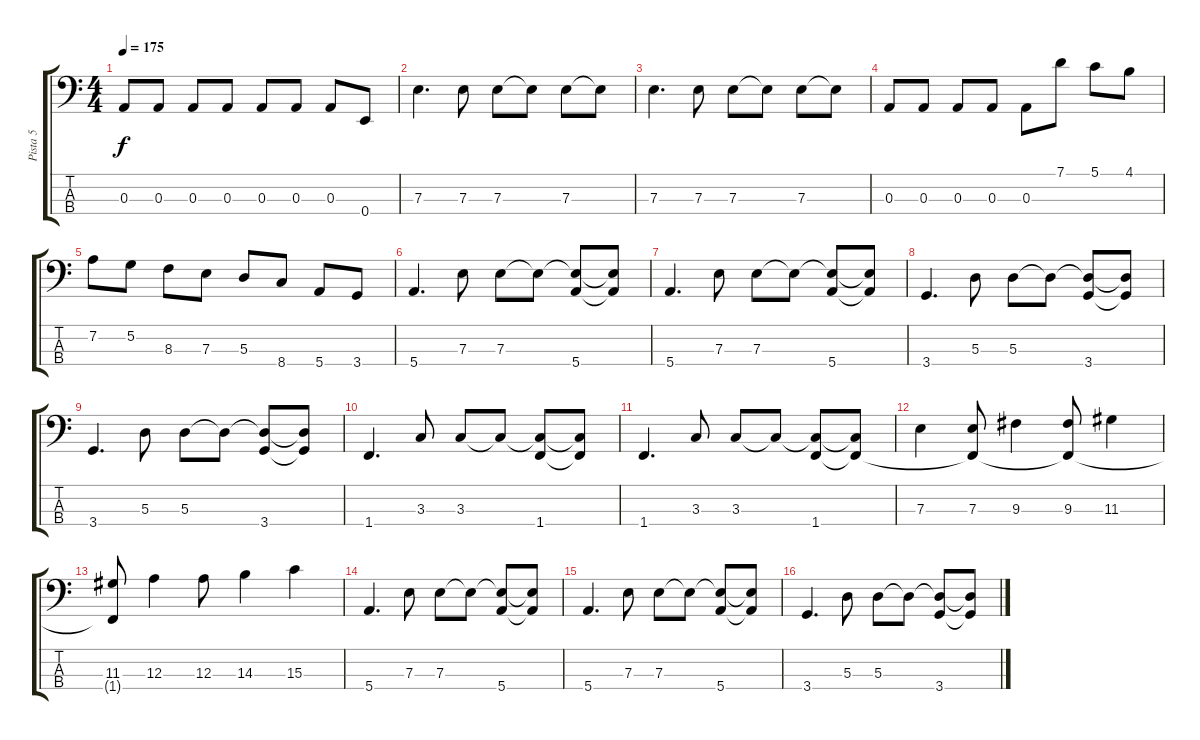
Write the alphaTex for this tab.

\track ("Pista 5" "Pista 5") {instrument electricbassfinger}
\staff {score tabs}
\tuning (G2 D2 A1 E1) {hide}
\ts (4 4)
\tempo 175
\clef f4
\ks c
0.3.8{dy f} 0.3.8 0.3.8 0.3.8 0.3.8 0.3.8 0.3.8 0.4.8 |
7.3.4{d} 7.3.8 7.3.8 7.3{t}.8 7.3.8 7.3{t}.8 |
7.3.4{d} 7.3.8 7.3.8 7.3{t}.8 7.3.8 7.3{t}.8 |
0.3.8 0.3.8 0.3.8 0.3.8 0.3.8 7.1.8 5.1.8 4.1.8 |
7.2.8 5.2.8 8.3.8 7.3.8 5.3.8 8.4.8 5.4.8 3.4.8 |
5.4.4{d} 7.3.8 7.3.8 7.3{t}.8 (7.3{t} 5.4).8 (7.3{t} 5.4{t}).8 |
5.4.4{d} 7.3.8 7.3.8 7.3{t}.8 (7.3{t} 5.4).8 (7.3{t} 5.4{t}).8 |
3.4.4{d} 5.3.8 5.3.8 5.3{t}.8 (5.3{t} 3.4).8 (5.3{t} 3.4{t}).8 |
3.4.4{d} 5.3.8 5.3.8 5.3{t}.8 (5.3{t} 3.4).8 (5.3{t} 3.4{t}).8 |
1.4.4{d} 3.3.8 3.3.8 3.3{t}.8 (3.3{t} 1.4).8 (3.3{t} 1.4{t}).8 |
1.4.4{d} 3.3.8 3.3.8 3.3{t}.8 (3.3{t} 1.4).8 (3.3{t} 1.4{t}).8 |
7.3.4 (7.3 1.4{t}).8 9.3.4 (9.3 1.4{t}).8 11.3.4 |
(11.3 1.4{t}).8 12.3.4 12.3.8 14.3.4 15.3.4 |
5.4.4{d} 7.3.8 7.3.8 7.3{t}.8 (7.3{t} 5.4).8 (7.3{t} 5.4{t}).8 |
5.4.4{d} 7.3.8 7.3.8 7.3{t}.8 (7.3{t} 5.4).8 (7.3{t} 5.4{t}).8 |
3.4.4{d} 5.3.8 5.3.8 5.3{t}.8 (5.3{t} 3.4).8 (5.3{t} 3.4{t}).8
